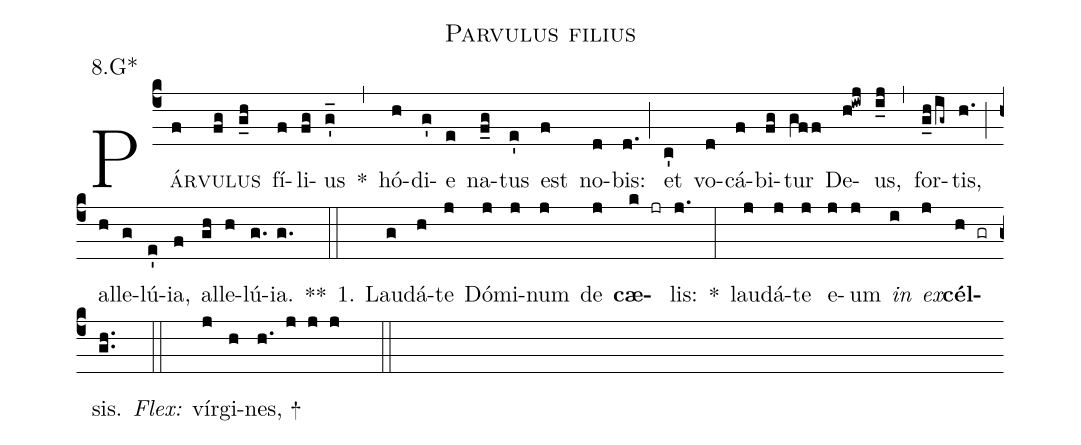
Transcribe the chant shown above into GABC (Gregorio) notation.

name:Parvulus filius;
office-part:Antiphona;
mode:8;
annotation: 8.G*;
%%
(c4) P<sc>ár(f)vu(fg)lus</sc>(g_h) fí(f)li(fg)us(g'_) *(,) hó(h)di(g')e(e) na(f_g)tus(e') est(f) no(d)bis:(d.) (;) et(c') vo(d)cá(f)bi(fg)tur(gff) De(h!iwj)us,(i_j) (,) for(g_h/ig~)tis,(h.) (;) al(h)le(g)lú(e')ia,(f) al(gh)le(h)lú(g.)ia.(g.) **(::)
1. Lau(g)dá(h)te(j) Dó(j)mi(j)num(j) de(j) <b>cæ</b>(k jr)lis:(j.) *(:) lau(j)dá(j)te(j) e(j)um(j) <i>in</i>(i) <i>ex</i>(j)<b>cél</b>(h gr)sis.(gh..) <i>Flex:</i>(::)  vír(j)gi(h)nes, +(h. j j j  ::)
